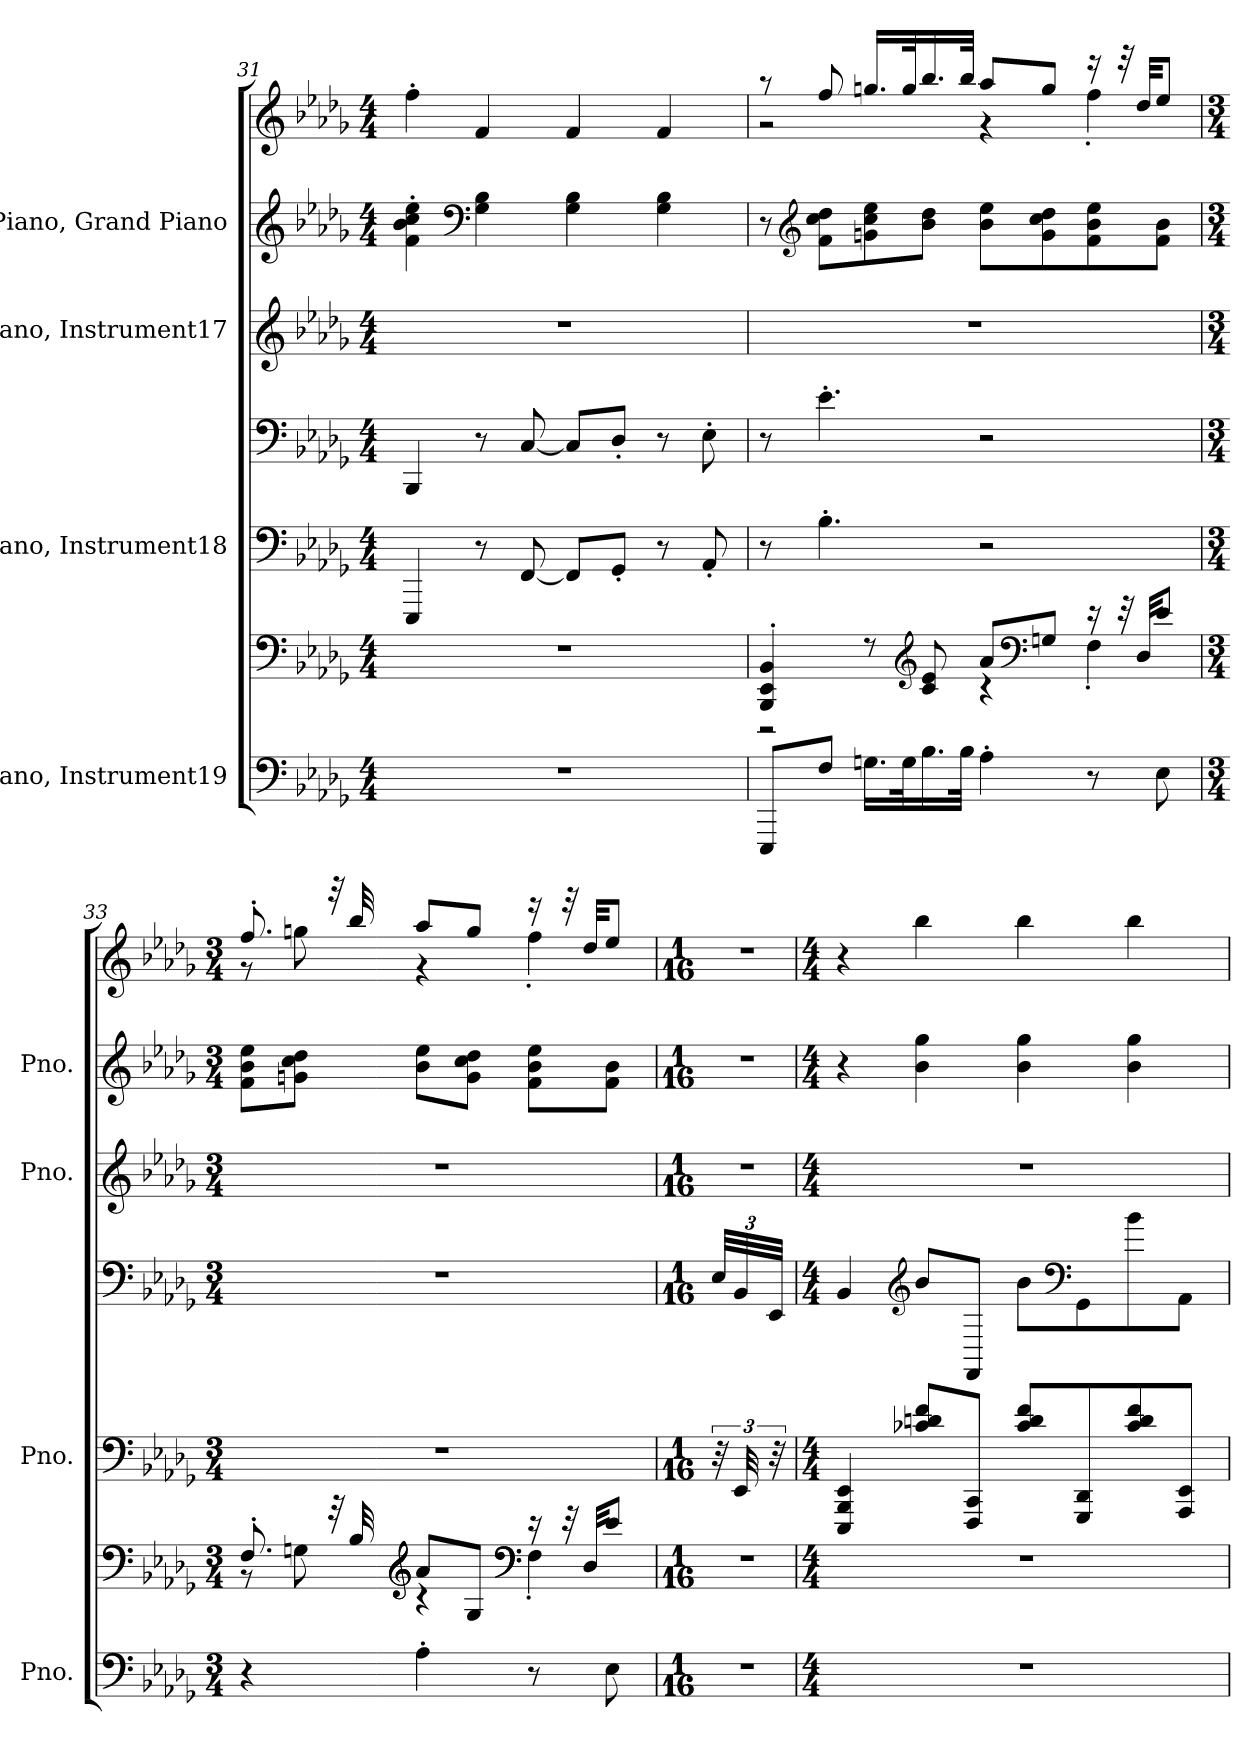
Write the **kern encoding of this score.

**kern	**kern	**kern	**kern	**kern	**kern	**kern
*part4	*part4	*part3	*part3	*part2	*part1	*part1
*staff7	*staff6	*staff5	*staff4	*staff3	*staff2	*staff1
*I"Piano, Instrument19	*	*I"Piano, Instrument18	*	*I"Piano, Instrument17	*I"Piano, Grand Piano	*
*I'Pno.	*	*I'Pno.	*	*I'Pno.	*I'Pno.	*
!!LO:PB:g=z
*clefF4	*clefF4	*clefF4	*clefF4	*clefG2	*clefG2	*clefG2
*k[b-e-a-d-g-]	*k[b-e-a-d-g-]	*k[b-e-a-d-g-]	*k[b-e-a-d-g-]	*k[b-e-a-d-g-]	*k[b-e-a-d-g-]	*k[b-e-a-d-g-]
*M4/4	*M4/4	*M4/4	*M4/4	*M4/4	*M4/4	*M4/4
=31	=31	=31	=31	=31	=31	=31
1r	1r	4EEE-/	4BBB-/	1r	4f\' 4b-\' 4cc\' 4ee-\'	4ff'\
*	*	*	*	*	*clefF4	*
.	.	8r	8r	.	4G-\ 4B-\	4f/
.	.	[8FF/	[8C/	.	.	.
.	.	8FF/L]	8C/L]	.	4G-\ 4B-\	4f/
.	.	8GG-'/J	8D-'/J	.	.	.
.	.	8r	8r	.	4G-\ 4B-\	4f/
.	.	8AA-'/	8E-'\	.	.	.
=32	=32	=32	=32	=32	=32	=32
*	*^	*	*	*	*	*^
8EEE-/L	4BBB-/' 4EE-/' 4BB-/'	2r	8r	8r	1r	8r	8r	2r
*	*	*	*	*	*	*clefG2	*	*
8F/J	.	.	4.B-'\	4.e-'\	.	8f\ 8cc\ 8dd-\L	8ff/	.
16.Gn\LL	8r	.	.	.	.	8gn\ 8cc\ 8ee-\	16.ggn/LL	.
32G\K	.	.	.	.	.	.	32gg/K	.
*	*clefG2	*	*	*	*	*	*	*
16.B-\	8c/ 8e-/	.	.	.	.	8b-\ 8dd-\J	16.bb-/	.
32B-\JJk	.	.	.	.	.	.	32bb-/JJk	.
4A-'\	8a-/L	4r	2r	2r	.	8b-\ 8ee-\L	8aa-/L	4r
*	*clefF4	*	*	*	*	*	*	*
.	8Gn/J	.	.	.	.	8g\ 8cc\ 8dd-\	8gg/J	.
8r	16r	4F'\	.	.	.	8f\ 8b-\ 8ee-\	16r	4ff'\
.	32r	.	.	.	.	.	32r	.
.	32D-/KKL	.	.	.	.	.	32dd-/KKL	.
8E-\	8e-/J	.	.	.	.	8f\ 8b-\J	8ee-/J	.
!!LO:PB:g=z	!!
=33	=33	=33	=33	=33	=33	=33	=33	=33
*M3/4	*M3/4	*	*M3/4	*M3/4	*M3/4	*M3/4	*M3/4	*
4r	8.F'/	8r	2.r	2.r	2.r	8f\ 8b-\ 8ee-\L	8.ff'/	8r
.	.	8Gn\	.	.	.	8gn\ 8cc\ 8dd-\J	.	8ggn\
.	32r	.	.	.	.	.	32r	.
.	32B-/	.	.	.	.	.	32bb-/	.
*	*clefG2	*	*	*	*	*	*	*
4A-'\	8a-/L	4r	.	.	.	8b-\ 8ee-\L	8aa-/L	4r
.	8G/J	.	.	.	.	8g\ 8cc\ 8dd-\J	8gg/J	.
*	*clefF4	*	*	*	*	*	*	*
8r	16r	4F'\	.	.	.	8f\ 8b-\ 8ee-\L	16r	4ff'\
.	32r	.	.	.	.	.	32r	.
.	32D-/KKL	.	.	.	.	.	32dd-/KKL	.
8E-\	8e-/J	.	.	.	.	8f\ 8b-\J	8ee-/J	.
*	*v	*v	*	*	*	*	*v	*v
=34	=34	=34	=34	=34	=34	=34
*M1/16	*M1/16	*M1/16	*M1/16	*M1/16	*M1/16	*M1/16
*	*	*	*Xbrackettup	*	*	*
16r	16r	48r	48E-/LLL	16r	16r	16r
.	.	48EE-/	48BB-/	.	.	.
.	.	48r	48EE-/JJJ	.	.	.
=35	=35	=35	=35	=35	=35	=35
*M4/4	*M4/4	*M4/4	*M4/4	*M4/4	*M4/4	*M4/4
1r	1r	4EEE-/ 4BBB-/ 4EE-/	4BB-/	1r	4r	4r
*	*	*	*clefG2	*	*	*
.	.	8c-X/ 8dn/ 8f/L	8b-/L	.	4b-\ 4gg-\	4bb-\
.	.	8FFF/ 8CC/J	8FF/J	.	.	.
.	.	8c-/ 8d/ 8f/L	8b-\L	.	4b-\ 4gg-\	4bb-\
*	*	*	*clefF4	*	*	*
.	.	8GGG-/ 8DD-/	8GG-\	.	.	.
.	.	8c-/ 8d/ 8f/	8b-\	.	4b-\ 4gg-\	4bb-\
.	.	8AAA-/ 8EE-/J	8AA-\J	.	.	.
=	=	=	=	=	=	=
*-	*-	*-	*-	*-	*-	*-
